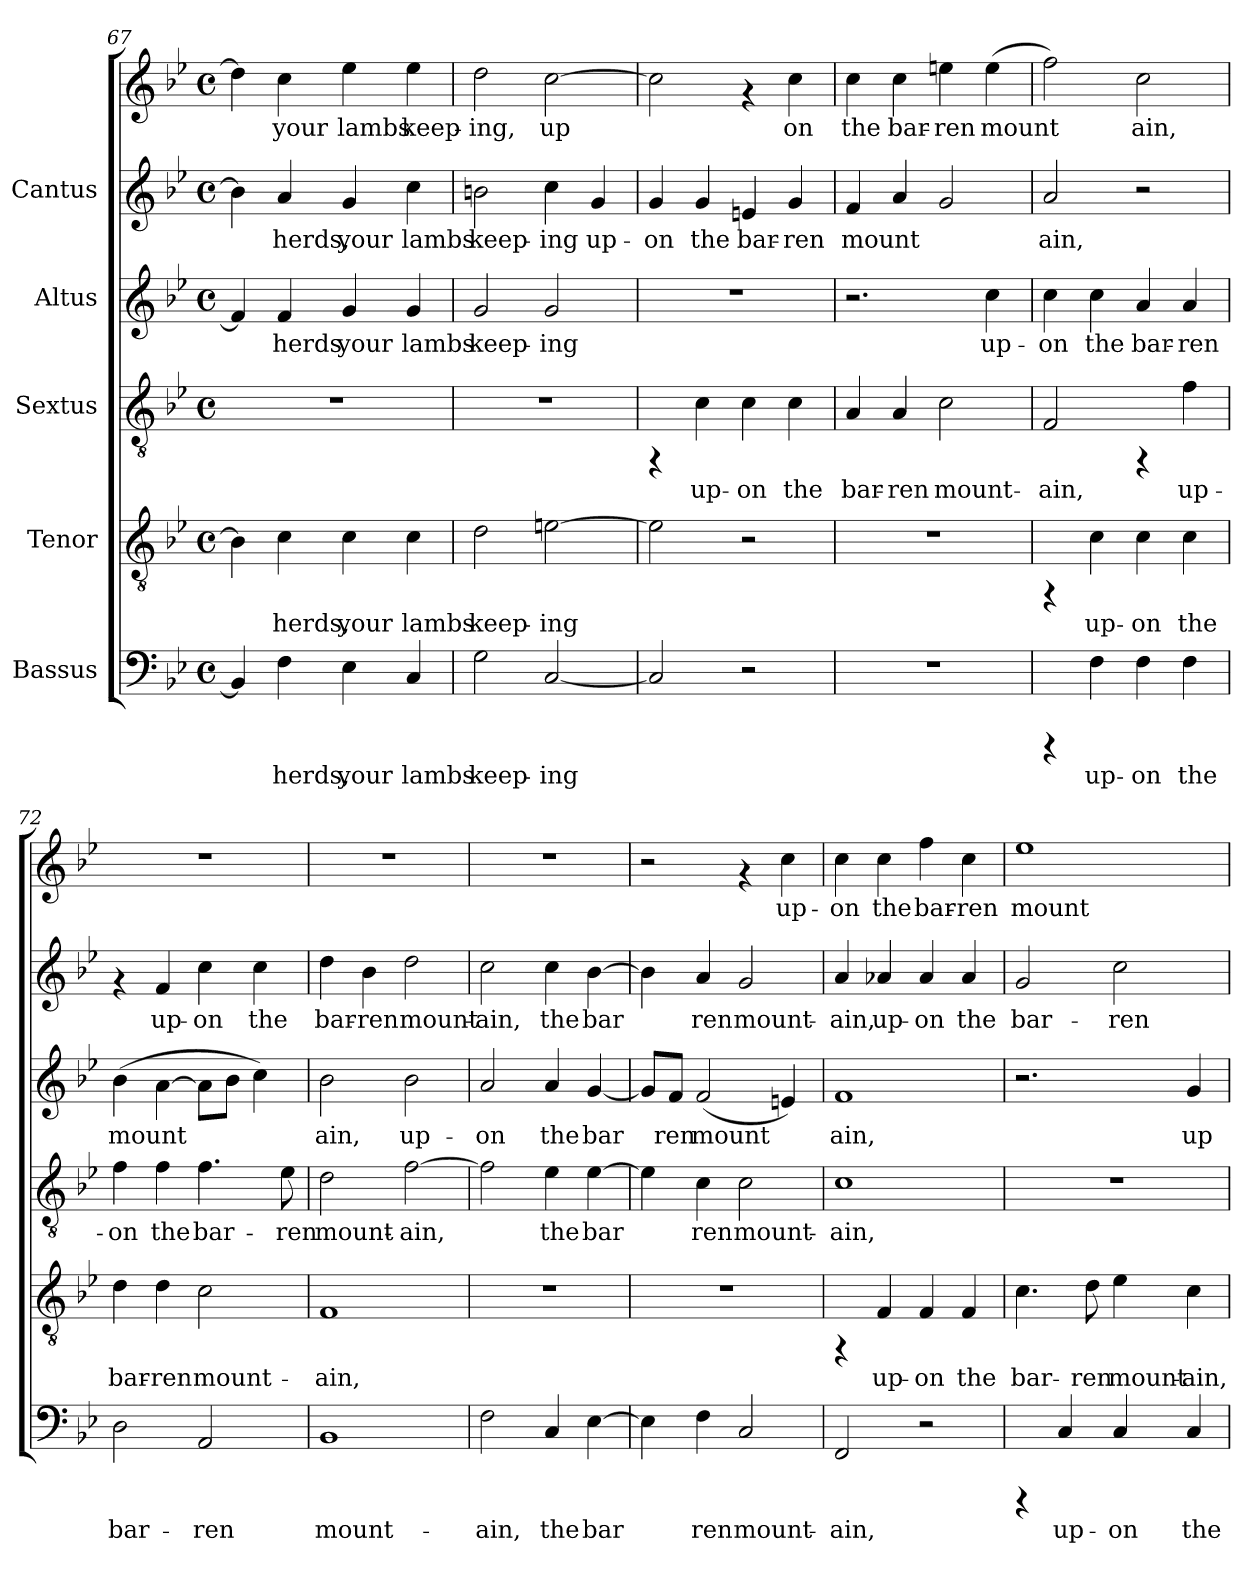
**kern	**text	**kern	**text	**kern	**text	**kern	**text	**kern	**text	**kern	**text
*part5	*part5	*part4	*part4	*part3	*part3	*part2	*part2	*part1	*part1	*part1	*part1
*staff6	*staff6	*staff5	*staff5	*staff4	*staff4	*staff3	*staff3	*staff2	*staff2	*staff1	*staff1
*I"Bassus	*	*I"Tenor	*	*I"Sextus	*	*I"Altus	*	*I"Cantus	*	*	*
!!LO:PB:g=z
*clefF4	*	*clefGv2	*	*clefGv2	*	*clefG2	*	*clefG2	*	*clefG2	*
*k[b-e-]	*	*k[b-e-]	*	*k[b-e-]	*	*k[b-e-]	*	*k[b-e-]	*	*k[b-e-]	*
*B-:	*	*B-:	*	*B-:	*	*B-:	*	*B-:	*	*B-:	*
*M4/4	*	*M4/4	*	*M4/4	*	*M4/4	*	*M4/4	*	*M4/4	*
*met(c)	*	*met(c)	*	*met(c)	*	*met(c)	*	*met(c)	*	*met(c)	*
=67	=67	=67	=67	=67	=67	=67	=67	=67	=67	=67	=67
!	!LO:LY:b:cj	!	!LO:LY:b:cj	!	!	!	!LO:LY:b:cj	!	!LO:LY:b:cj	!	!LO:LY:b:cj
4BB-/]	-	4B-\]	-	1r	.	4f/]	-	4b-\]	-	4dd\]	-
!	!LO:LY:b:cj	!	!LO:LY:b:cj	!	!	!	!LO:LY:b:cj	!	!LO:LY:b:cj	!	!LO:LY:b:cj
4F\	herds,	4c\	herds,	.	.	4f/	herds	4a/	herds,	4cc\	your
!	!LO:LY:b:cj	!	!LO:LY:b:cj	!	!	!	!LO:LY:b:cj	!	!LO:LY:b:cj	!	!LO:LY:b:cj
4E-\	your	4c\	your	.	.	4g/	your	4g/	your	4ee-\	lambs
!	!LO:LY:b:cj	!	!LO:LY:b:cj	!	!	!	!LO:LY:b:cj	!	!LO:LY:b:cj	!	!LO:LY:b:cj
4C/	lambs	4c\	lambs	.	.	4g/	lambs	4cc\	lambs	4ee-\	keep-
=68	=68	=68	=68	=68	=68	=68	=68	=68	=68	=68	=68
!	!LO:LY:b:cj	!	!LO:LY:b:cj	!	!	!	!LO:LY:b:cj	!	!LO:LY:b:cj	!	!LO:LY:b:cj
2G\	keep-	2d\	keep-	1r	.	2g/	keep-	2bn\	-keep-	2dd\	ing,
!	!LO:LY:b:cj	!	!LO:LY:b:cj	!	!	!	!LO:LY:b:cj	!	!LO:LY:b:cj	!	!LO:LY:b:cj
[<2C/	-ing	[>2en\	-ing	.	.	2g/	-ing	4cc\	-ing	[>2cc\	up-
!	!	!	!	!	!	!	!	!	!LO:LY:b:cj	!	!
.	.	.	.	.	.	.	.	4g/	up-	.	.
=69	=69	=69	=69	=69	=69	=69	=69	=69	=69	=69	=69
!	!	!	!	!	!	!	!	!	!LO:LY:b:cj	!	!LO:LY:b:cj
2C/]	.	2en\]	.	4rFF	.	1r	.	4g/	on	2cc\]	-
!	!	!	!	!	!LO:LY:b:cj	!	!	!	!LO:LY:b:cj	!	!
.	.	.	.	4c\	up-	.	.	4g/	the	.	.
!	!	!	!	!	!LO:LY:b:cj	!	!	!	!LO:LY:b:cj	!	!
2r	.	2r	.	4c\	-on	.	.	4en/	bar-	4rf	.
!	!	!	!	!	!LO:LY:b:cj	!	!	!	!LO:LY:b:cj	!	!LO:LY:b:cj
.	.	.	.	4c\	the	.	.	4g/	-ren	4cc\	on
=70	=70	=70	=70	=70	=70	=70	=70	=70	=70	=70	=70
!	!	!	!	!	!LO:LY:b:cj	!	!	!	!LO:LY:b:cj	!	!LO:LY:b:cj
1r	.	1r	.	4A/	bar-	2.r	.	4f/	-mount-	4cc\	the
!	!	!	!	!	!LO:LY:b:cj	!	!	!	!LO:LY:b:cj	!	!LO:LY:b:cj
.	.	.	.	4A/	-ren	.	.	4a/	--	4cc\	bar-
!	!	!	!	!	!LO:LY:b:cj	!	!	!	!LO:LY:b:cj	!	!LO:LY:b:cj
.	.	.	.	2c\	mount-	.	.	2g/	--	4een\	-ren
!	!	!	!	!	!	!	!LO:LY:b:cj	!	!	!	!LO:LY:b:cj
.	.	.	.	.	.	4cc\	up-	.	.	(>4ee\	mount-
=71	=71	=71	=71	=71	=71	=71	=71	=71	=71	=71	=71
!	!	!	!	!	!LO:LY:b:cj	!	!LO:LY:b:cj	!	!LO:LY:b:cj	!	!LO:LY:b:cj
4rCCC	.	4rFF	.	2F/	-ain,	4cc\	-on	2a/	ain,	2ff\)	-
!	!LO:LY:b:cj	!	!LO:LY:b:cj	!	!	!	!LO:LY:b:cj	!	!	!	!
4F\	up-	4c\	up-	.	.	4cc\	the	.	.	.	.
!	!LO:LY:b:cj	!	!LO:LY:b:cj	!	!	!	!LO:LY:b:cj	!	!	!	!LO:LY:b:cj
4F\	-on	4c\	-on	4rFF	.	4a/	bar-	2r	.	2cc\	ain,
!	!LO:LY:b:cj	!	!LO:LY:b:cj	!	!LO:LY:b:cj	!	!LO:LY:b:cj	!	!	!	!
4F\	the	4c\	the	4f\	up-	4a/	-ren	.	.	.	.
!!LO:LB:g=z
=72	=72	=72	=72	=72	=72	=72	=72	=72	=72	=72	=72
!	!LO:LY:b:cj	!	!LO:LY:b:cj	!	!LO:LY:b:cj	!	!LO:LY:b:cj	!	!	!	!
2D\	bar-	4d\	bar-	4f\	-on	(>4b-\	mount-	4rf	.	1r	.
!	!	!	!LO:LY:b:cj	!	!LO:LY:b:cj	!	!LO:LY:b:cj	!	!LO:LY:b:cj	!	!
.	.	4d\	-ren	4f\	the	[>4a\	--	4f/	up-	.	.
!	!LO:LY:b:cj	!	!LO:LY:b:cj	!	!LO:LY:b:cj	!	!LO:LY:b:cj	!	!LO:LY:b:cj	!	!
2AA/	-ren	2c\	mount-	4.f\	bar-	8a\L]	--	4cc\	-on	.	.
!	!	!	!	!	!	!	!LO:LY:b:cj	!	!	!	!
.	.	.	.	.	.	8b-\J	--	.	.	.	.
!	!	!	!	!	!	!	!LO:LY:b:cj	!	!LO:LY:b:cj	!	!
.	.	.	.	.	.	4cc\)	--	4cc\	the	.	.
!	!	!	!	!	!LO:LY:b:cj	!	!	!	!	!	!
.	.	.	.	8e-\	-ren	.	.	.	.	.	.
=73	=73	=73	=73	=73	=73	=73	=73	=73	=73	=73	=73
!	!LO:LY:b:cj	!	!LO:LY:b:cj	!	!LO:LY:b:cj	!	!LO:LY:b:cj	!	!LO:LY:b:cj	!	!
1BB-	mount-	1F	-ain,	2d\	mount-	2b-\	-ain,	4dd\	bar-	1r	.
!	!	!	!	!	!	!	!	!	!LO:LY:b:cj	!	!
.	.	.	.	.	.	.	.	4b-\	-ren	.	.
!	!	!	!	!	!LO:LY:b:cj	!	!LO:LY:b:cj	!	!LO:LY:b:cj	!	!
.	.	.	.	[>2f\	-ain,	2b-\	up-	2dd\	mount-	.	.
=74	=74	=74	=74	=74	=74	=74	=74	=74	=74	=74	=74
!	!LO:LY:b:cj	!	!	!	!LO:LY:b:cj	!	!LO:LY:b:cj	!	!LO:LY:b:cj	!	!
2F\	-ain,	1r	.	2f\]	.	2a/	-on	2cc\	-ain,	1r	.
!	!LO:LY:b:cj	!	!	!	!LO:LY:b:cj	!	!LO:LY:b:cj	!	!LO:LY:b:cj	!	!
4C/	the	.	.	4e-\	the	4a/	the	4cc\	the	.	.
!	!LO:LY:b:cj	!	!	!	!LO:LY:b:cj	!	!LO:LY:b:cj	!	!LO:LY:b:cj	!	!
[>4E-\	bar-	.	.	[>4e-\	bar-	[<4g/	bar-	[>4b-\	bar-	.	.
=75	=75	=75	=75	=75	=75	=75	=75	=75	=75	=75	=75
!	!LO:LY:b:cj	!	!	!	!LO:LY:b:cj	!	!LO:LY:b:cj	!	!LO:LY:b:cj	!	!
4E-\]	-	1r	.	4e-\]	-	8g/L]	-	4b-\]	-	2r	.
!	!	!	!	!	!	!	!LO:LY:b:cj	!	!	!	!
.	.	.	.	.	.	8f/J	ren	.	.	.	.
!	!LO:LY:b:cj	!	!	!	!LO:LY:b:cj	!	!LO:LY:b:cj	!	!LO:LY:b:cj	!	!
4F\	ren	.	.	4c\	ren	(<2f/	mount-	4a/	ren	.	.
!	!LO:LY:b:cj	!	!	!	!LO:LY:b:cj	!	!	!	!LO:LY:b:cj	!	!
2C/	mount-	.	.	2c\	mount-	.	.	2g/	mount-	4rf	.
!	!	!	!	!	!	!	!LO:LY:b:cj	!	!	!	!LO:LY:b:cj
.	.	.	.	.	.	4en/)	--	.	.	4cc\	-up-
=76	=76	=76	=76	=76	=76	=76	=76	=76	=76	=76	=76
!	!LO:LY:b:cj	!	!	!	!LO:LY:b:cj	!	!LO:LY:b:cj	!	!LO:LY:b:cj	!	!LO:LY:b:cj
2FF/	-ain,	4rFF	.	1c	-ain,	1f	-ain,	4a/	ain,	4cc\	-on
!	!	!	!LO:LY:b:cj	!	!	!	!	!	!LO:LY:b:cj	!	!LO:LY:b:cj
.	.	4F/	up-	.	.	.	.	4a-X/	up-	4cc\	the
!	!	!	!LO:LY:b:cj	!	!	!	!	!	!LO:LY:b:cj	!	!LO:LY:b:cj
2r	.	4F/	-on	.	.	.	.	4a-/	-on	4ff\	bar-
!	!	!	!LO:LY:b:cj	!	!	!	!	!	!LO:LY:b:cj	!	!LO:LY:b:cj
.	.	4F/	the	.	.	.	.	4a-/	the	4cc\	-ren
!!LO:PB:g=z
=77	=77	=77	=77	=77	=77	=77	=77	=77	=77	=77	=77
!	!	!	!LO:LY:b:cj	!	!	!	!	!	!LO:LY:b:cj	!	!LO:LY:b:cj
4rCCC	.	4.c\	bar-	1r	.	2.r	.	2g/	-bar-	1ee-	mount-
!	!LO:LY:b:cj	!	!	!	!	!	!	!	!	!	!
4C/	up-	.	.	.	.	.	.	.	.	.	.
!	!	!	!LO:LY:b:cj	!	!	!	!	!	!	!	!
.	.	8d\	-ren	.	.	.	.	.	.	.	.
!	!LO:LY:b:cj	!	!LO:LY:b:cj	!	!	!	!	!	!LO:LY:b:cj	!	!
4C/	-on	4e-\	mount-	.	.	.	.	2cc\	-ren	.	.
!	!LO:LY:b:cj	!	!LO:LY:b:cj	!	!	!	!LO:LY:b:cj	!	!	!	!
4C/	the	4c\	-ain,	.	.	4g/	up-	.	.	.	.
=	=	=	=	=	=	=	=	=	=	=	=
*-	*-	*-	*-	*-	*-	*-	*-	*-	*-	*-	*-
